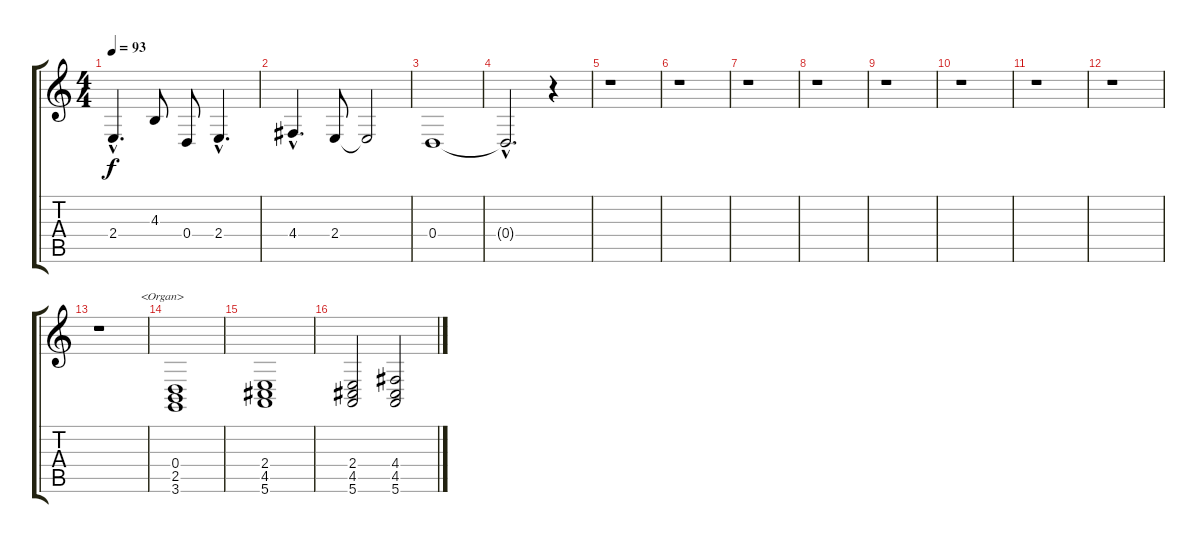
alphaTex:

\track "" {instrument synthstrings1}
\staff {score tabs}
\tuning (E4 B3 G3 D3 A2 E2) {hide}
\ts (4 4)
\tempo 93
\clef g2
\ks c
2.4{hac}.4{d dy f} 4.3.8 0.4.8 2.4{hac}.4{d} |
4.4{hac}.4{d} 2.4.8 2.4{t}.2 |
0.4.1 |
0.4{hac t}.2{d} r.4 |
r.1 |
r.1 |
r.1 |
r.1 |
r.1 |
r.1 |
r.1 |
r.1 |
r.1{txt "              <Organ>"} |
(0.4 2.5 3.6).1{volume 16 instrument drawbarorgan} |
(2.4 4.5 5.6).1 |
(2.4 4.5 5.6).2 (4.4 4.5 5.6).2
